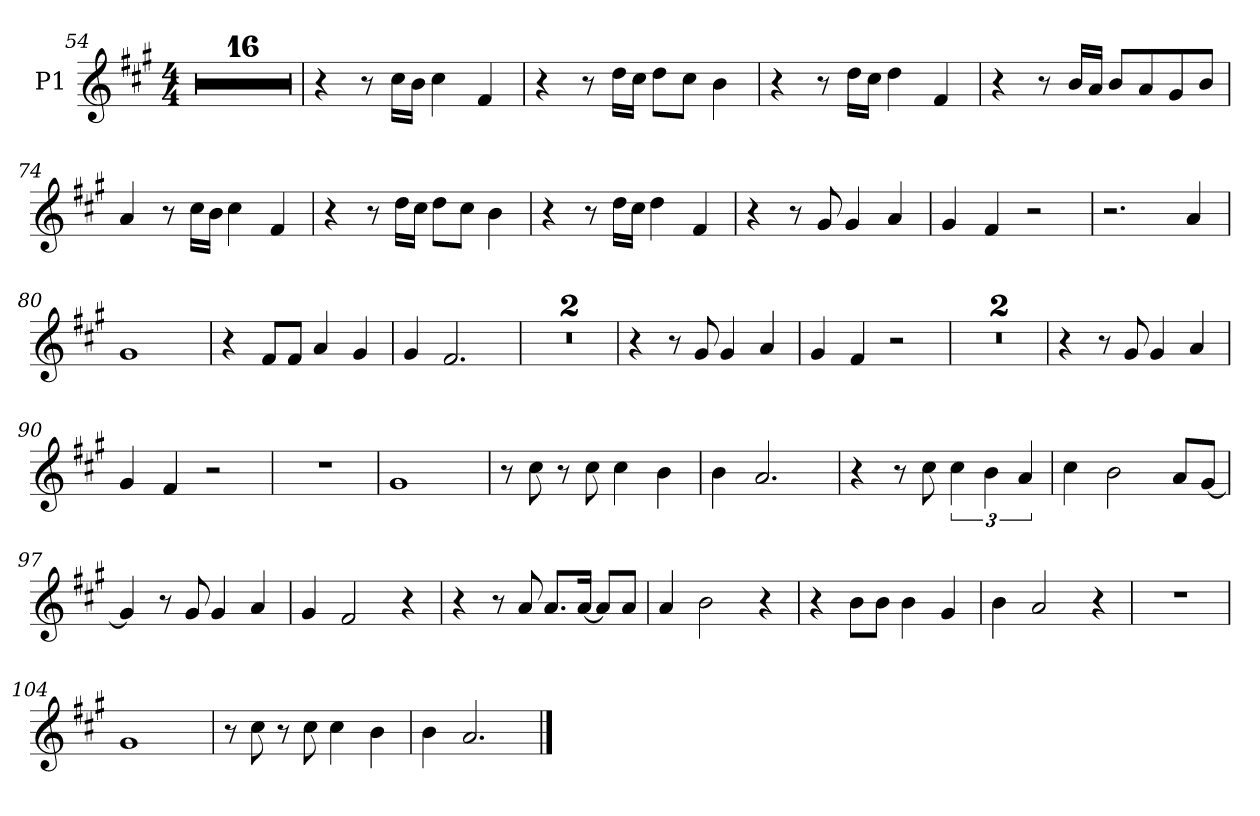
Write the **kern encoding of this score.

**kern
*part1
*staff1
*I"P1
*clefG2
*k[f#c#g#]
*f#:
*M4/4
=54
1r
=55
1r
=56
1r
=57
1r
=58
1r
!!LO:LB:g=z
=59
1r
=60
1r
=61
1r
=62
1r
=63
1r
=64
1r
=65
1r
=66
1r
=67
1r
=68
1r
=69
1r
!!LO:PB:g=z
=70
4r
8r
16cc#\LL
16b\JJ
4cc#\
4f#/
=71
4r
8r
16dd\LL
16cc#\JJ
8dd\L
8cc#\J
4b\
=72
4r
8r
16dd\LL
16cc#\JJ
4dd\
4f#/
=73
4r
8r
16b/LL
16a/JJ
8b/L
8a/
8g#/
8b/J
=74
4a/
8r
16cc#\LL
16b\JJ
4cc#\
4f#/
!!LO:LB:g=z
=75
4r
8r
16dd\LL
16cc#\JJ
8dd\L
8cc#\J
4b\
=76
4r
8r
16dd\LL
16cc#\JJ
4dd\
4f#/
=77
4r
8r
8g#/
4g#/
4a/
=78
4g#/
4f#/
2r
=79
2.r
4a/
=80
1g#
!!LO:LB:g=z
=81
4r
8f#/L
8f#/J
4a/
4g#/
=82
4g#/
2.f#/
=83
1r
=84
1r
=85
4r
8r
8g#/
4g#/
4a/
=86
4g#/
4f#/
2r
=87
1r
=88
1r
!!LO:LB:g=z
=89
4r
8r
8g#/
4g#/
4a/
=90
4g#/
4f#/
2r
=91
1r
=92
1g#
=93
8r
8cc#\
8r
8cc#\
4cc#\
4b\
=94
4b\
2.a/
=95
4r
8r
8cc#\
6cc#\
6b\
6a/
!!LO:LB:g=z
=96
4cc#\
2b\
8a/L
[<8g#/J
=97
4g#/]
8r
8g#/
4g#/
4a/
=98
4g#/
2f#/
4r
=99
4r
8r
8a/
8.a/L
[<16a/Jk
8a/L]
8a/J
=100
4a/
2b\
4r
!!LO:LB:g=z
=101
4r
8b\L
8b\J
4b\
4g#/
=102
4b\
2a/
4r
=103
1r
=104
1g#
=105
8r
8cc#\
8r
8cc#\
4cc#\
4b\
=106
4b\
2.a/
==
*-
